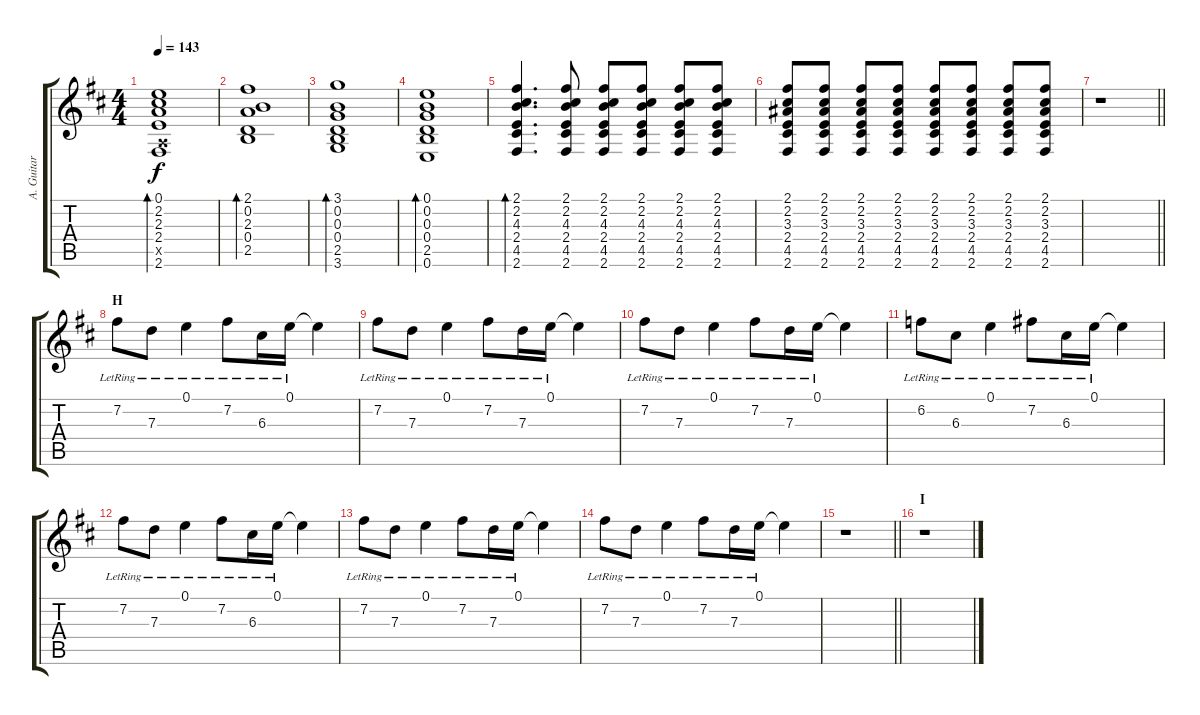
\track ("A. Guitar" "A. Guitar") {instrument acousticguitarsteel}
\staff {score tabs}
\tuning (E4 B3 G3 D3 A2 E2) {hide}
\ts (4 4)
\tempo 143
\clef g2
\ks d
(0.1 2.2 2.3 2.4 0.5{x} 2.6).1{bd 120 dy f} |
(2.1 0.2 2.3 0.4 2.5).1{bd 120} |
(3.1 0.2 0.3 0.4 2.5 3.6).1{bd 120} |
(0.1 0.2 0.3 0.4 2.5 0.6).1{bd 120} |
(2.1 2.2 4.3 2.4 4.5 2.6).4{d bd 120} (2.1 2.2 4.3 2.4 4.5 2.6).8 (2.1 2.2 4.3 2.4 4.5 2.6).8 (2.1 2.2 4.3 2.4 4.5 2.6).8 (2.1 2.2 4.3 2.4 4.5 2.6).8 (2.1 2.2 4.3 2.4 4.5 2.6).8 |
(2.1 2.2 3.3 2.4 4.5 2.6).8 (2.1 2.2 3.3 2.4 4.5 2.6).8 (2.1 2.2 3.3 2.4 4.5 2.6).8 (2.1 2.2 3.3 2.4 4.5 2.6).8 (2.1 2.2 3.3 2.4 4.5 2.6).8 (2.1 2.2 3.3 2.4 4.5 2.6).8 (2.1 2.2 3.3 2.4 4.5 2.6).8 (2.1 2.2 3.3 2.4 4.5 2.6).8 |
\barLineRight lightlight
r.1 |
\section ("" "H")
7.2{lr}.8 7.3{lr}.8 0.1{lr}.4 7.2{lr}.8 6.3{lr}.16 0.1{lr}.16 0.1{t}.4 |
7.2{lr}.8 7.3{lr}.8 0.1{lr}.4 7.2{lr}.8 7.3{lr}.16 0.1{lr}.16 0.1{t}.4 |
7.2{lr}.8 7.3{lr}.8 0.1{lr}.4 7.2{lr}.8 7.3{lr}.16 0.1{lr}.16 0.1{t}.4 |
6.2{lr}.8 6.3{lr}.8 0.1{lr}.4 7.2{lr}.8 6.3{lr}.16 0.1{lr}.16 0.1{t}.4 |
7.2{lr}.8 7.3{lr}.8 0.1{lr}.4 7.2{lr}.8 6.3{lr}.16 0.1{lr}.16 0.1{t}.4 |
7.2{lr}.8 7.3{lr}.8 0.1{lr}.4 7.2{lr}.8 7.3{lr}.16 0.1{lr}.16 0.1{t}.4 |
7.2{lr}.8 7.3{lr}.8 0.1{lr}.4 7.2{lr}.8 7.3{lr}.16 0.1{lr}.16 0.1{t}.4 |
\barLineRight lightlight
r.1 |
\section ("" "I")
r.1
